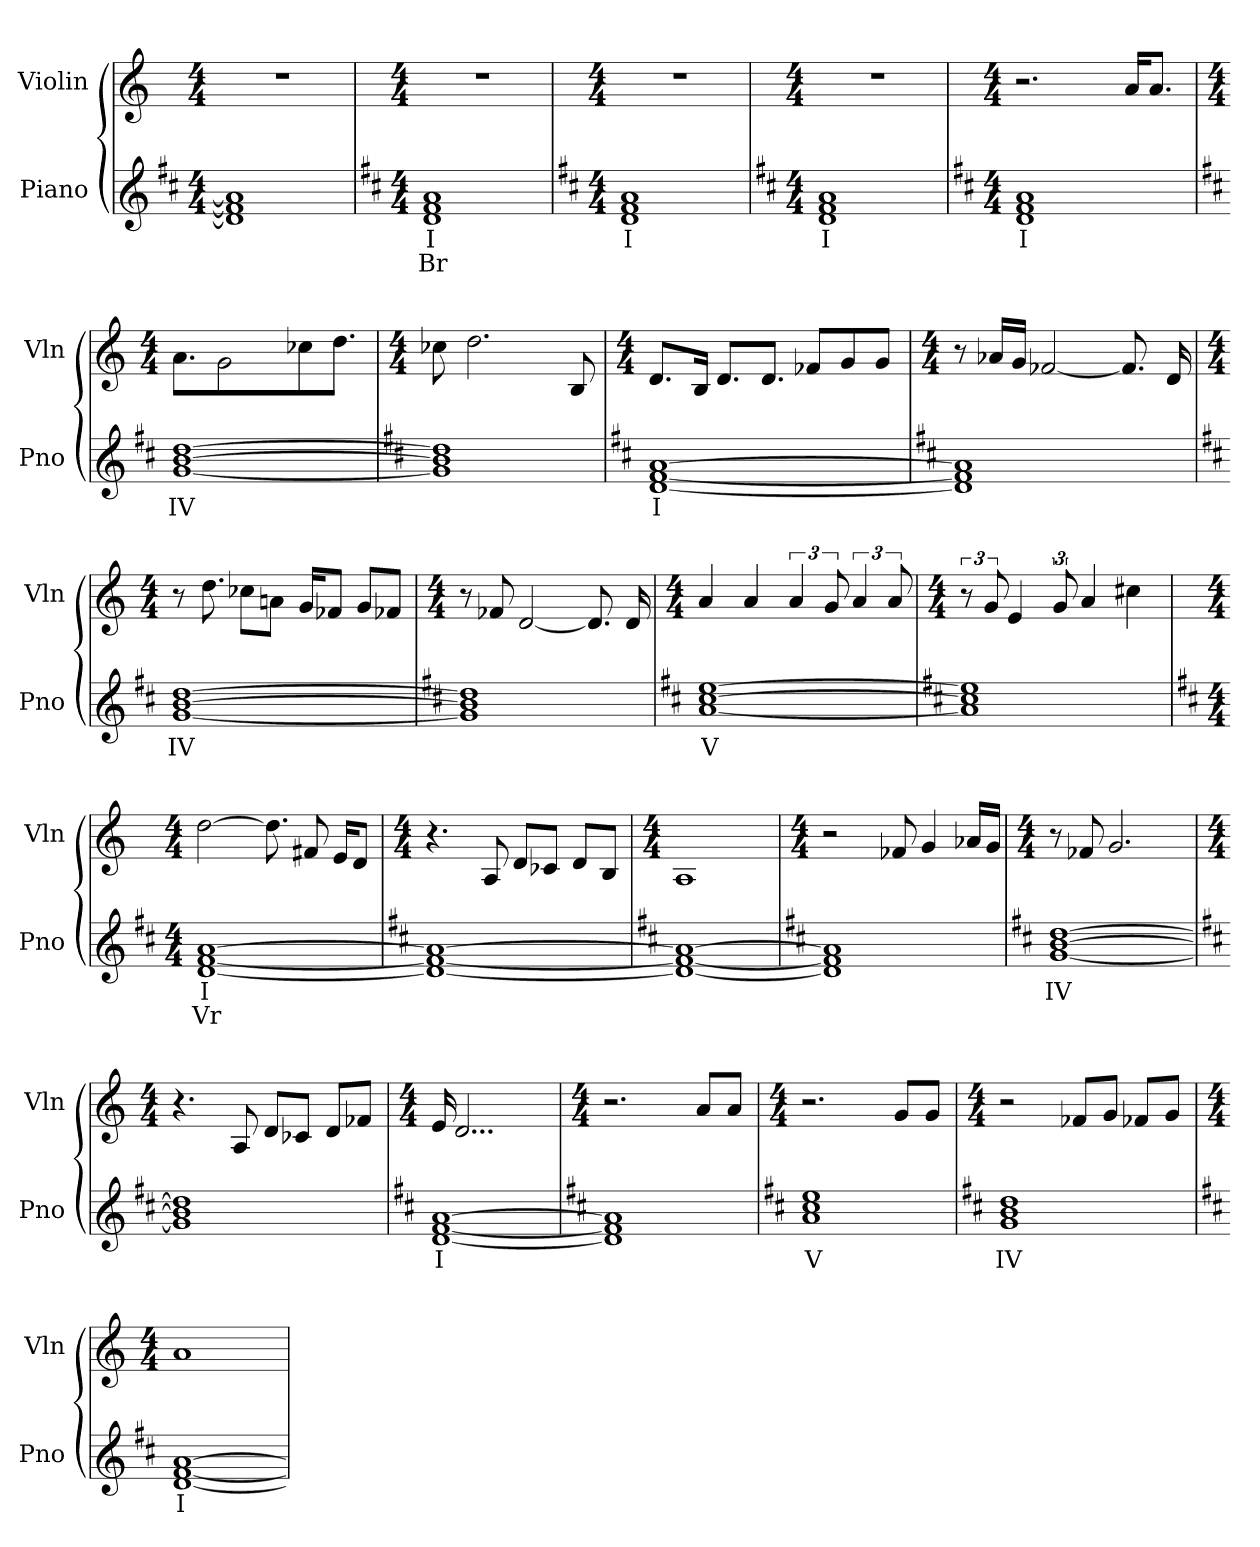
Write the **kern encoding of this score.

**kern	**text	**text	**kern
*part2	*part2	*part2	*part1
*staff2	*staff2	*staff2	*staff1
*I"Piano	*	*	*I"Violin
*I'Pno	*	*	*I'Vln
*k[f#c#]	*	*	*
*D:	*	*	*
*M4/4	*	*	*M4/4
=	=	=	=
1d] 1f#] 1a]	.	.	1r
=	=	=	=
*k[f#c#]	*	*	*
*D:	*	*	*
*M4/4	*	*	*M4/4
1d 1f# 1a	I	Br	1r
=	=	=	=
*k[f#c#]	*	*	*
*D:	*	*	*
*M4/4	*	*	*M4/4
1d 1f# 1a	I	.	1r
=	=	=	=
*k[f#c#]	*	*	*
*D:	*	*	*
*M4/4	*	*	*M4/4
1d 1f# 1a	I	.	1r
=	=	=	=
*k[f#c#]	*	*	*
*D:	*	*	*
*M4/4	*	*	*M4/4
1d 1f# 1a	I	.	2.r
.	.	.	16aKL
.	.	.	8.aJ
=	=	=	=
*k[f#c#]	*	*	*
*D:	*	*	*
*	*	*	*M4/4
[1g [1b [1dd	IV	.	8.a
.	.	.	2g
.	.	.	8cc-X
.	.	.	8.ddJ
=	=	=	=
*k[f#c#]	*	*	*
*D:	*	*	*
*	*	*	*M4/4
1g] 1b] 1dd]	.	.	8cc-X
.	.	.	2.dd
.	.	.	8B
=	=	=	=
*k[f#c#]	*	*	*
*D:	*	*	*
*	*	*	*M4/4
[1d [1f# [1a	I	.	8.dL
.	.	.	16BJk
.	.	.	8.dL
.	.	.	8.dJ
.	.	.	8f-XL
.	.	.	8g
.	.	.	8gJ
=	=	=	=
*k[f#c#]	*	*	*
*D:	*	*	*
*	*	*	*M4/4
1d] 1f#] 1a]	.	.	8r
.	.	.	16a-XLL
.	.	.	16gJJ
.	.	.	[2f-X
.	.	.	8.f-]
.	.	.	16d
=	=	=	=
*k[f#c#]	*	*	*
*D:	*	*	*
*	*	*	*M4/4
[1g [1b [1dd	IV	.	8r
.	.	.	8.dd
.	.	.	8cc-XL
.	.	.	8anJ
.	.	.	16gKL
.	.	.	8f-XJ
.	.	.	8gL
.	.	.	8f-XJ
=	=	=	=
*k[f#c#]	*	*	*
*D:	*	*	*
*	*	*	*M4/4
1g] 1b] 1dd]	.	.	8r
.	.	.	8f-X
.	.	.	[2d
.	.	.	8.d]
.	.	.	16d
=	=	=	=
*k[f#c#]	*	*	*
*D:	*	*	*
*	*	*	*M4/4
[1a [1cc# [1ee	V	.	4a
.	.	.	4a
.	.	.	6a
.	.	.	12g
.	.	.	6a
.	.	.	12a
=	=	=	=
*k[f#c#]	*	*	*
*D:	*	*	*
*	*	*	*M4/4
1a] 1cc#] 1ee]	.	.	12r
.	.	.	12g
.	.	.	4e
.	.	.	12g
.	.	.	4a
.	.	.	4cc#X
=	=	=	=
*k[f#c#]	*	*	*
*D:	*	*	*
*M4/4	*	*	*M4/4
[1d [1f# [1a	I	Vr	[2dd
.	.	.	8.dd]
.	.	.	8f#X
.	.	.	16eKL
.	.	.	8dJ
=	=	=	=
*k[f#c#]	*	*	*
*D:	*	*	*
*	*	*	*M4/4
1d_ 1f#_ 1a_	.	.	4.r
.	.	.	8A
.	.	.	8dL
.	.	.	8c-XJ
.	.	.	8dL
.	.	.	8BJ
=	=	=	=
*k[f#c#]	*	*	*
*D:	*	*	*
*	*	*	*M4/4
1d_ 1f#_ 1a_	.	.	1A
=	=	=	=
*k[f#c#]	*	*	*
*D:	*	*	*
*	*	*	*M4/4
1d] 1f#] 1a]	.	.	2r
.	.	.	8f-X
.	.	.	4g
.	.	.	16a-XLL
.	.	.	16gJJ
=	=	=	=
*k[f#c#]	*	*	*
*D:	*	*	*
*	*	*	*M4/4
[1g [1b [1dd	IV	.	8r
.	.	.	8f-X
.	.	.	2.g
=	=	=	=
*k[f#c#]	*	*	*
*D:	*	*	*
*	*	*	*M4/4
1g] 1b] 1dd]	.	.	4.r
.	.	.	8A
.	.	.	8dL
.	.	.	8c-XJ
.	.	.	8dL
.	.	.	8f-XJ
=	=	=	=
*k[f#c#]	*	*	*
*D:	*	*	*
*	*	*	*M4/4
[1d [1f# [1a	I	.	16e
.	.	.	2...d
=	=	=	=
*k[f#c#]	*	*	*
*D:	*	*	*
*	*	*	*M4/4
1d] 1f#] 1a]	.	.	2.r
.	.	.	8aL
.	.	.	8aJ
=	=	=	=
*k[f#c#]	*	*	*
*D:	*	*	*
*	*	*	*M4/4
1a 1cc# 1ee	V	.	2.r
.	.	.	8gL
.	.	.	8gJ
=	=	=	=
*k[f#c#]	*	*	*
*D:	*	*	*
*	*	*	*M4/4
1g 1b 1dd	IV	.	2r
.	.	.	8f-XL
.	.	.	8gJ
.	.	.	8f-XL
.	.	.	8gJ
=	=	=	=
*k[f#c#]	*	*	*
*D:	*	*	*
*	*	*	*M4/4
[1d [1f# [1a	I	.	1a
=	=	=	=
*-	*-	*-	*-
